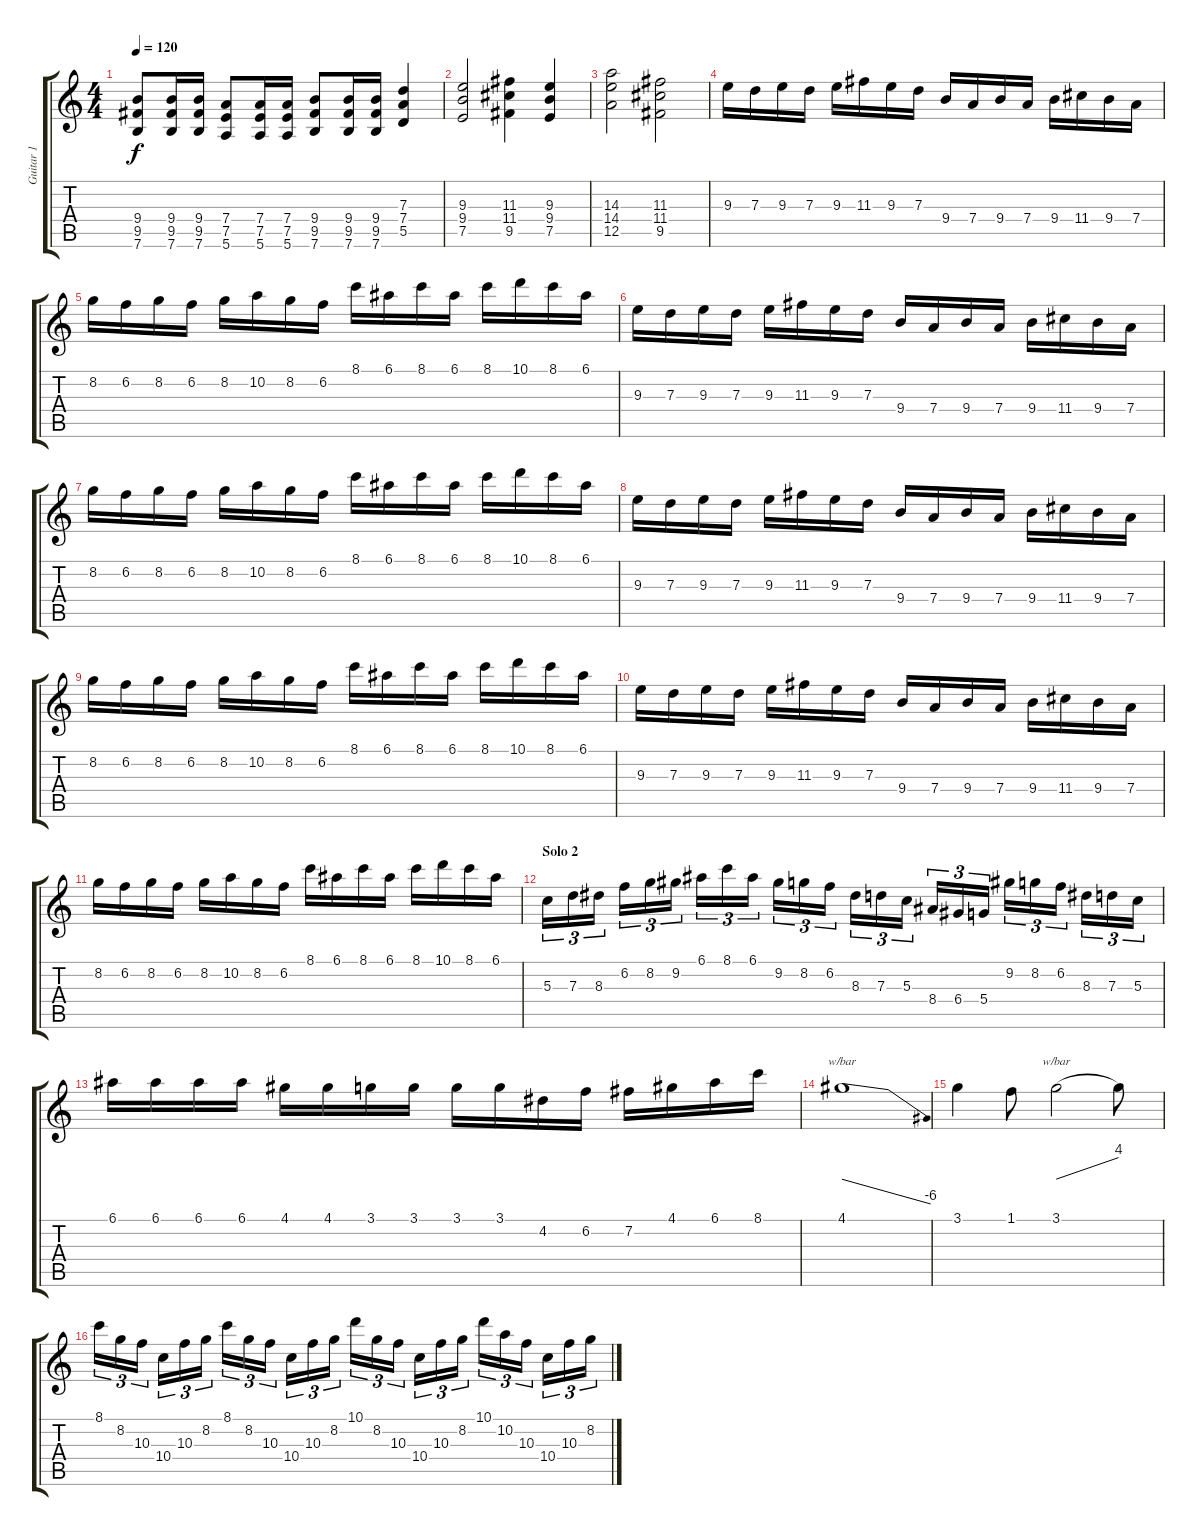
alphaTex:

\track ("Guitar 1" "Guitar 1") {instrument distortionguitar}
\staff {score tabs}
\tuning (E4 B3 G3 D3 A2 E2) {hide}
\ts (4 4)
\tempo 120
\clef g2
\ks c
(9.4 9.5 7.6).8{dy f} (9.4 9.5 7.6).16 (9.4 9.5 7.6).16 (7.4 7.5 5.6).8 (7.4 7.5 5.6).16 (7.4 7.5 5.6).16 (9.4 9.5 7.6).8 (9.4 9.5 7.6).16 (9.4 9.5 7.6).16 (7.3 7.4 5.5).4 |
(9.3 9.4 7.5).2 (11.3 11.4 9.5).4 (9.3 9.4 7.5).4 |
(14.3 14.4 12.5).2 (11.3 11.4 9.5).2 |
9.3.16 7.3.16 9.3.16 7.3.16 9.3.16 11.3.16 9.3.16 7.3.16 9.4.16 7.4.16 9.4.16 7.4.16 9.4.16 11.4.16 9.4.16 7.4.16 |
8.2.16 6.2.16 8.2.16 6.2.16 8.2.16 10.2.16 8.2.16 6.2.16 8.1.16 6.1.16 8.1.16 6.1.16 8.1.16 10.1.16 8.1.16 6.1.16 |
9.3.16 7.3.16 9.3.16 7.3.16 9.3.16 11.3.16 9.3.16 7.3.16 9.4.16 7.4.16 9.4.16 7.4.16 9.4.16 11.4.16 9.4.16 7.4.16 |
8.2.16 6.2.16 8.2.16 6.2.16 8.2.16 10.2.16 8.2.16 6.2.16 8.1.16 6.1.16 8.1.16 6.1.16 8.1.16 10.1.16 8.1.16 6.1.16 |
9.3.16 7.3.16 9.3.16 7.3.16 9.3.16 11.3.16 9.3.16 7.3.16 9.4.16 7.4.16 9.4.16 7.4.16 9.4.16 11.4.16 9.4.16 7.4.16 |
8.2.16 6.2.16 8.2.16 6.2.16 8.2.16 10.2.16 8.2.16 6.2.16 8.1.16 6.1.16 8.1.16 6.1.16 8.1.16 10.1.16 8.1.16 6.1.16 |
9.3.16 7.3.16 9.3.16 7.3.16 9.3.16 11.3.16 9.3.16 7.3.16 9.4.16 7.4.16 9.4.16 7.4.16 9.4.16 11.4.16 9.4.16 7.4.16 |
8.2.16 6.2.16 8.2.16 6.2.16 8.2.16 10.2.16 8.2.16 6.2.16 8.1.16 6.1.16 8.1.16 6.1.16 8.1.16 10.1.16 8.1.16 6.1.16 |
\section ("" "Solo 2")
5.3.16{tu (3 2) volume 16 balance 8} 7.3.16{tu (3 2)} 8.3.16{tu (3 2)} 6.2.16{tu (3 2)} 8.2.16{tu (3 2)} 9.2.16{tu (3 2)} 6.1.16{tu (3 2)} 8.1.16{tu (3 2)} 6.1.16{tu (3 2)} 9.2.16{tu (3 2)} 8.2.16{tu (3 2)} 6.2.16{tu (3 2)} 8.3.16{tu (3 2)} 7.3.16{tu (3 2)} 5.3.16{tu (3 2)} 8.4.16{tu (3 2)} 6.4.16{tu (3 2)} 5.4.16{tu (3 2)} 9.2.16{tu (3 2)} 8.2.16{tu (3 2)} 6.2.16{tu (3 2)} 8.3.16{tu (3 2)} 7.3.16{tu (3 2)} 5.3.16{tu (3 2)} |
6.1.16 6.1.16 6.1.16 6.1.16 4.1.16 4.1.16 3.1.16 3.1.16 3.1.16 3.1.16 4.2.16 6.2.16 7.2.16 4.1.16 6.1.16 8.1.16 |
4.1.1{tbe (dive default 0 0 60 -24)} |
3.1.4 1.1.8 3.1.2{tbe (dive default 0 0 60 16)} 3.1{t}.8 |
8.1.16{tu (3 2)} 8.2.16{tu (3 2)} 10.3.16{tu (3 2)} 10.4.16{tu (3 2)} 10.3.16{tu (3 2)} 8.2.16{tu (3 2)} 8.1.16{tu (3 2)} 8.2.16{tu (3 2)} 10.3.16{tu (3 2)} 10.4.16{tu (3 2)} 10.3.16{tu (3 2)} 8.2.16{tu (3 2)} 10.1.16{tu (3 2)} 8.2.16{tu (3 2)} 10.3.16{tu (3 2)} 10.4.16{tu (3 2)} 10.3.16{tu (3 2)} 8.2.16{tu (3 2)} 10.1.16{tu (3 2)} 10.2.16{tu (3 2)} 10.3.16{tu (3 2)} 10.4.16{tu (3 2)} 10.3.16{tu (3 2)} 8.2.16{tu (3 2)}
